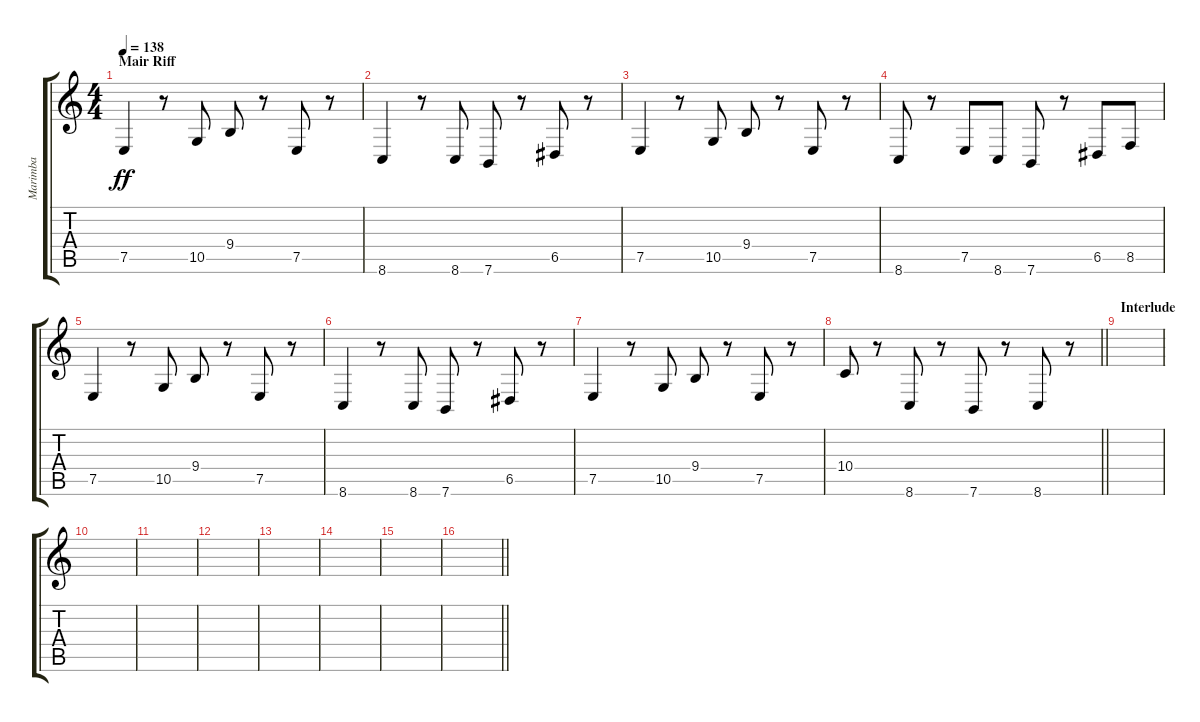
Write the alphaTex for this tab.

\track ("Marimba" "Marimba") {instrument marimba}
\staff {score tabs}
\tuning (E4 B3 G3 D3 A2 E2) {hide}
\ts (4 4)
\section ("" "Mair Riff")
\tempo 138
\clef g2
\ks c
7.5.4{dy ff instrument lead1square} r.8 10.5.8 9.4.8 r.8 7.5.8 r.8 |
8.6.4 r.8 8.6.8 7.6.8 r.8 6.5.8 r.8 |
7.5.4 r.8 10.5.8 9.4.8 r.8 7.5.8 r.8 |
8.6.8 r.8 7.5.8 8.6.8 7.6.8 r.8 6.5.8 8.5.8 |
7.5.4 r.8 10.5.8 9.4.8 r.8 7.5.8 r.8 |
8.6.4 r.8 8.6.8 7.6.8 r.8 6.5.8 r.8 |
7.5.4 r.8 10.5.8 9.4.8 r.8 7.5.8 r.8 |
\barLineRight lightlight
10.4.8 r.8 8.6.8 r.8 7.6.8 r.8 8.6.8 r.8 |
\section ("" "Interlude")
|
|
|
|
|
|
|
\barLineRight lightlight
